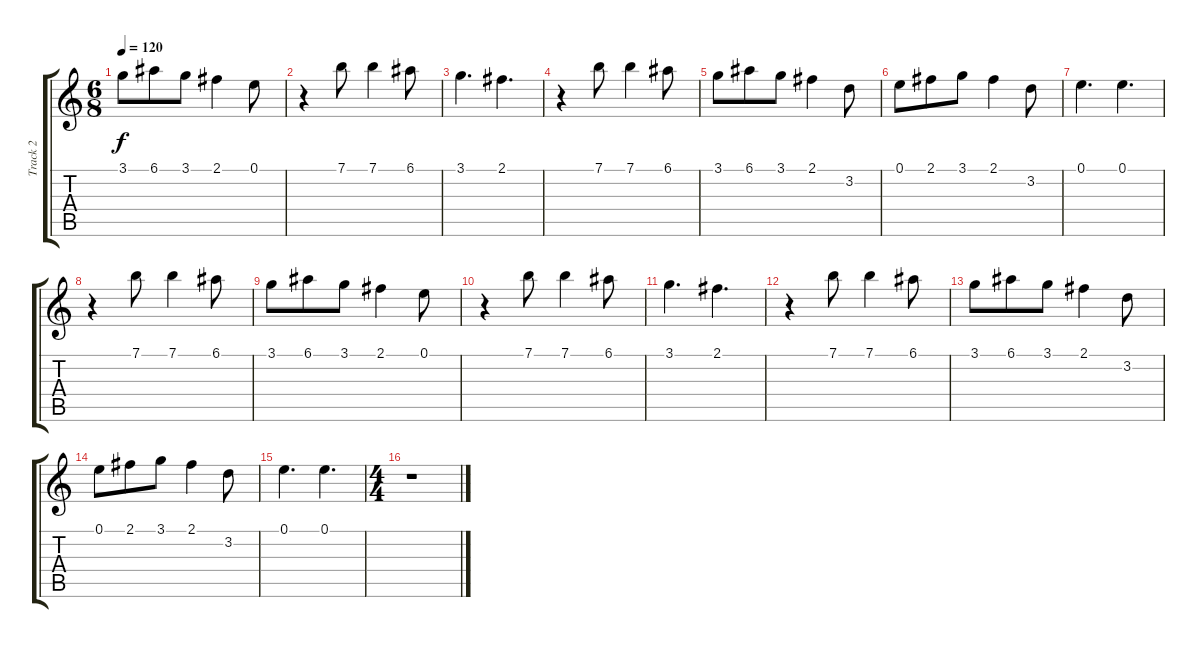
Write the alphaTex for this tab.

\track ("Track 2" "Track 2") {instrument acousticguitarnylon}
\staff {score tabs}
\tuning (E4 B3 G3 D3 A2 E2) {hide}
\ts (6 8)
\tempo 120
\clef g2
\ks c
3.1.8{dy f} 6.1.8 3.1.8 2.1.4 0.1.8 |
r.4 7.1.8 7.1.4 6.1.8 |
3.1.4{d} 2.1.4{d} |
r.4 7.1.8 7.1.4 6.1.8 |
3.1.8 6.1.8 3.1.8 2.1.4 3.2.8 |
0.1.8 2.1.8 3.1.8 2.1.4 3.2.8 |
0.1.4{d} 0.1.4{d} |
r.4 7.1.8 7.1.4 6.1.8 |
3.1.8 6.1.8 3.1.8 2.1.4 0.1.8 |
r.4 7.1.8 7.1.4 6.1.8 |
3.1.4{d} 2.1.4{d} |
r.4 7.1.8 7.1.4 6.1.8 |
3.1.8 6.1.8 3.1.8 2.1.4 3.2.8 |
0.1.8 2.1.8 3.1.8 2.1.4 3.2.8 |
0.1.4{d} 0.1.4{d} |
\ts (4 4)
r.1
